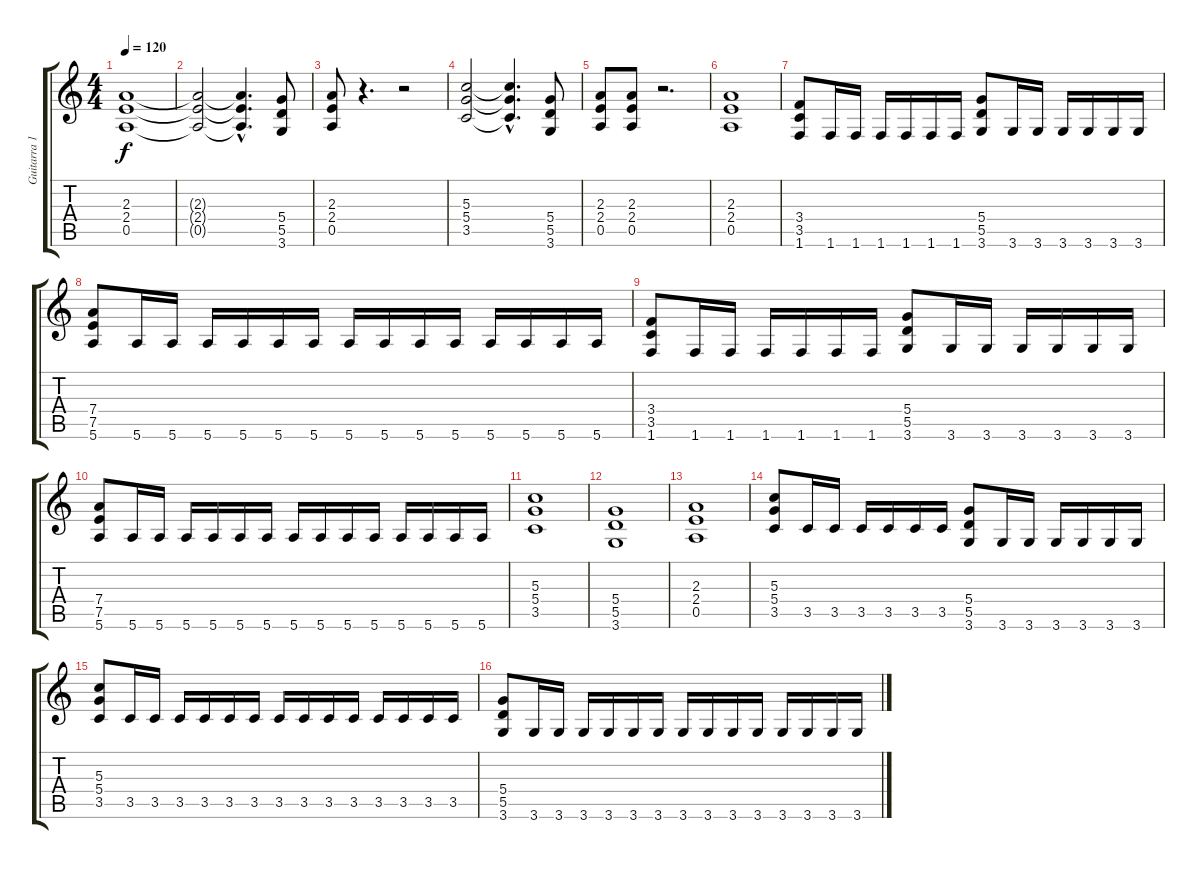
\track ("Guitarra 1" "Guitarra 1") {instrument distortionguitar}
\staff {score tabs}
\tuning (E4 B3 G3 D3 A2 E2) {hide}
\ts (4 4)
\tempo 120
\clef g2
\ks c
(2.3 2.4 0.5).1{dy f} |
(2.3{t} 2.4{t} 0.5{t}).2 (2.3{hac t} 2.4{hac t} 0.5{hac t}).4{d} (5.4 5.5 3.6).8 |
(2.3 2.4 0.5).8 r.4{d} r.2 |
(5.3 5.4 3.5).2 (5.3{hac t} 5.4{hac t} 3.5{hac t}).4{d} (5.4 5.5 3.6).8 |
(2.3 2.4 0.5).8 (2.3 2.4 0.5).8 r.2{d} |
(2.3 2.4 0.5).1 |
(3.4 3.5 1.6).8 1.6.16 1.6.16 1.6.16 1.6.16 1.6.16 1.6.16 (5.4 5.5 3.6).8 3.6.16 3.6.16 3.6.16 3.6.16 3.6.16 3.6.16 |
(7.4 7.5 5.6).8 5.6.16 5.6.16 5.6.16 5.6.16 5.6.16 5.6.16 5.6.16 5.6.16 5.6.16 5.6.16 5.6.16 5.6.16 5.6.16 5.6.16 |
(3.4 3.5 1.6).8 1.6.16 1.6.16 1.6.16 1.6.16 1.6.16 1.6.16 (5.4 5.5 3.6).8 3.6.16 3.6.16 3.6.16 3.6.16 3.6.16 3.6.16 |
(7.4 7.5 5.6).8 5.6.16 5.6.16 5.6.16 5.6.16 5.6.16 5.6.16 5.6.16 5.6.16 5.6.16 5.6.16 5.6.16 5.6.16 5.6.16 5.6.16 |
(5.3 5.4 3.5).1 |
(5.4 5.5 3.6).1 |
(2.3 2.4 0.5).1 |
(5.3 5.4 3.5).8 3.5.16 3.5.16 3.5.16 3.5.16 3.5.16 3.5.16 (5.4 5.5 3.6).8 3.6.16 3.6.16 3.6.16 3.6.16 3.6.16 3.6.16 |
(5.3 5.4 3.5).8 3.5.16 3.5.16 3.5.16 3.5.16 3.5.16 3.5.16 3.5.16 3.5.16 3.5.16 3.5.16 3.5.16 3.5.16 3.5.16 3.5.16 |
(5.4 5.5 3.6).8 3.6.16 3.6.16 3.6.16 3.6.16 3.6.16 3.6.16 3.6.16 3.6.16 3.6.16 3.6.16 3.6.16 3.6.16 3.6.16 3.6.16
